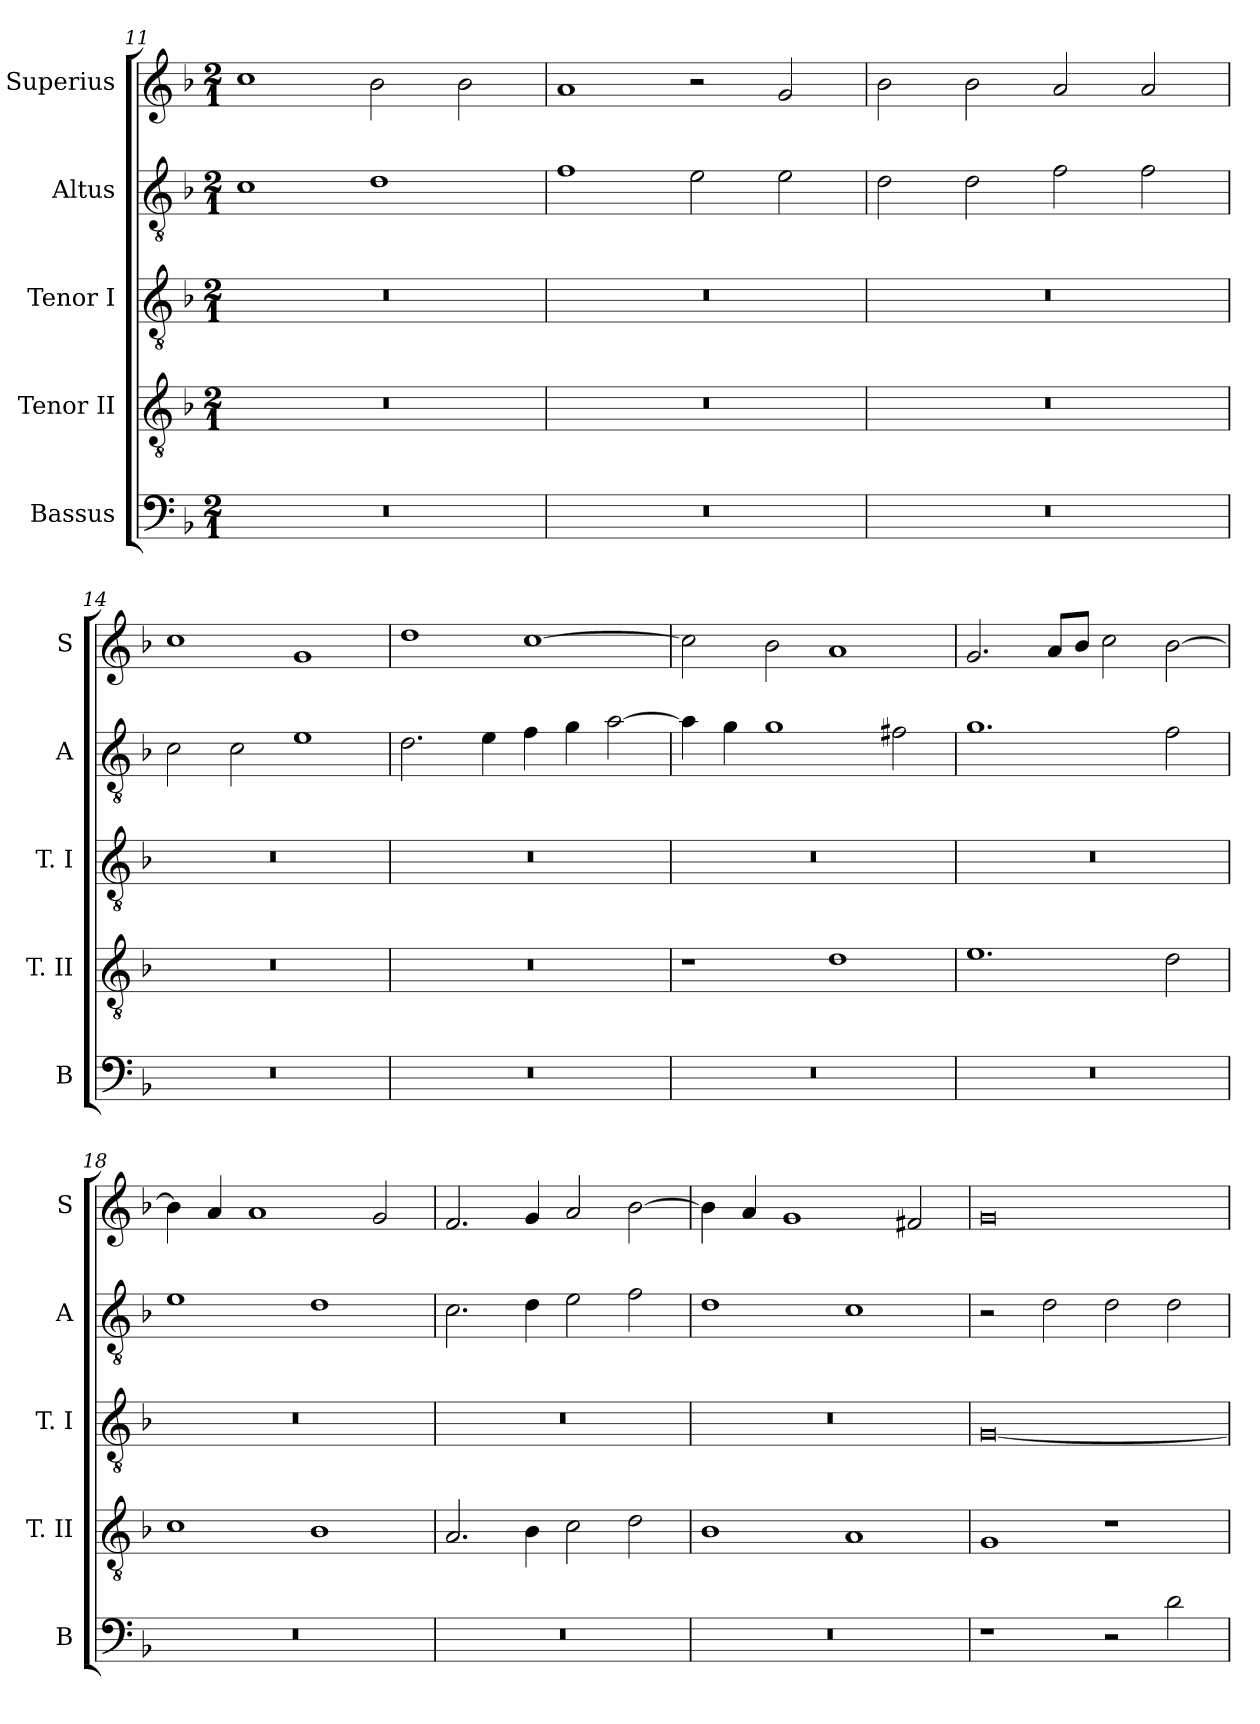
**kern	**kern	**kern	**kern	**kern
*part5	*part4	*part3	*part2	*part1
*staff5	*staff4	*staff3	*staff2	*staff1
*I"Bassus	*I"Tenor II	*I"Tenor I	*I"Altus	*I"Superius
*I'B	*I'T. II	*I'T. I	*I'A	*I'S
*clefF4	*clefGv2	*clefGv2	*clefGv2	*clefG2
*k[b-]	*k[b-]	*k[b-]	*k[b-]	*k[b-]
*F:	*F:	*F:	*F:	*F:
*M2/1	*M2/1	*M2/1	*M2/1	*M2/1
=11	=11	=11	=11	=11
0r	0r	0r	1c	1cc
.	.	.	1d	2b-
.	.	.	.	2b-
=12	=12	=12	=12	=12
0r	0r	0r	1f	1a
.	.	.	2e	2r
.	.	.	2e	2g
=13	=13	=13	=13	=13
0r	0r	0r	2d	2b-
.	.	.	2d	2b-
.	.	.	2f	2a
.	.	.	2f	2a
=14	=14	=14	=14	=14
0r	0r	0r	2c	1cc
.	.	.	2c	.
.	.	.	1e	1g
=15	=15	=15	=15	=15
0r	0r	0r	2.d	1dd
.	.	.	4e	.
.	.	.	4f	[1cc
.	.	.	4g	.
.	.	.	[2a	.
=16	=16	=16	=16	=16
0r	1r	0r	4a]	2cc]
.	.	.	4g	.
.	.	.	1g	2b-
.	1d	.	.	1a
.	.	.	2f#X	.
=17	=17	=17	=17	=17
0r	1.e	0r	1.g	2.g
.	.	.	.	8aL
.	.	.	.	8b-J
.	.	.	.	2cc
.	2d	.	2f	[2b-
=18	=18	=18	=18	=18
0r	1c	0r	1e	4b-]
.	.	.	.	4a
.	.	.	.	1a
.	1B-	.	1d	.
.	.	.	.	2g
=19	=19	=19	=19	=19
0r	2.A	0r	2.c	2.f
.	4B-	.	4d	4g
.	2c	.	2e	2a
.	2d	.	2f	[2b-
=20	=20	=20	=20	=20
0r	1B-	0r	1d	4b-]
.	.	.	.	4a
.	.	.	.	1g
.	1A	.	1c	.
.	.	.	.	2f#X
=21	=21	=21	=21	=21
1r	1G	[0G	2r	0g
.	.	.	2d	.
2r	1r	.	2d	.
2d	.	.	2d	.
=	=	=	=	=
*-	*-	*-	*-	*-
